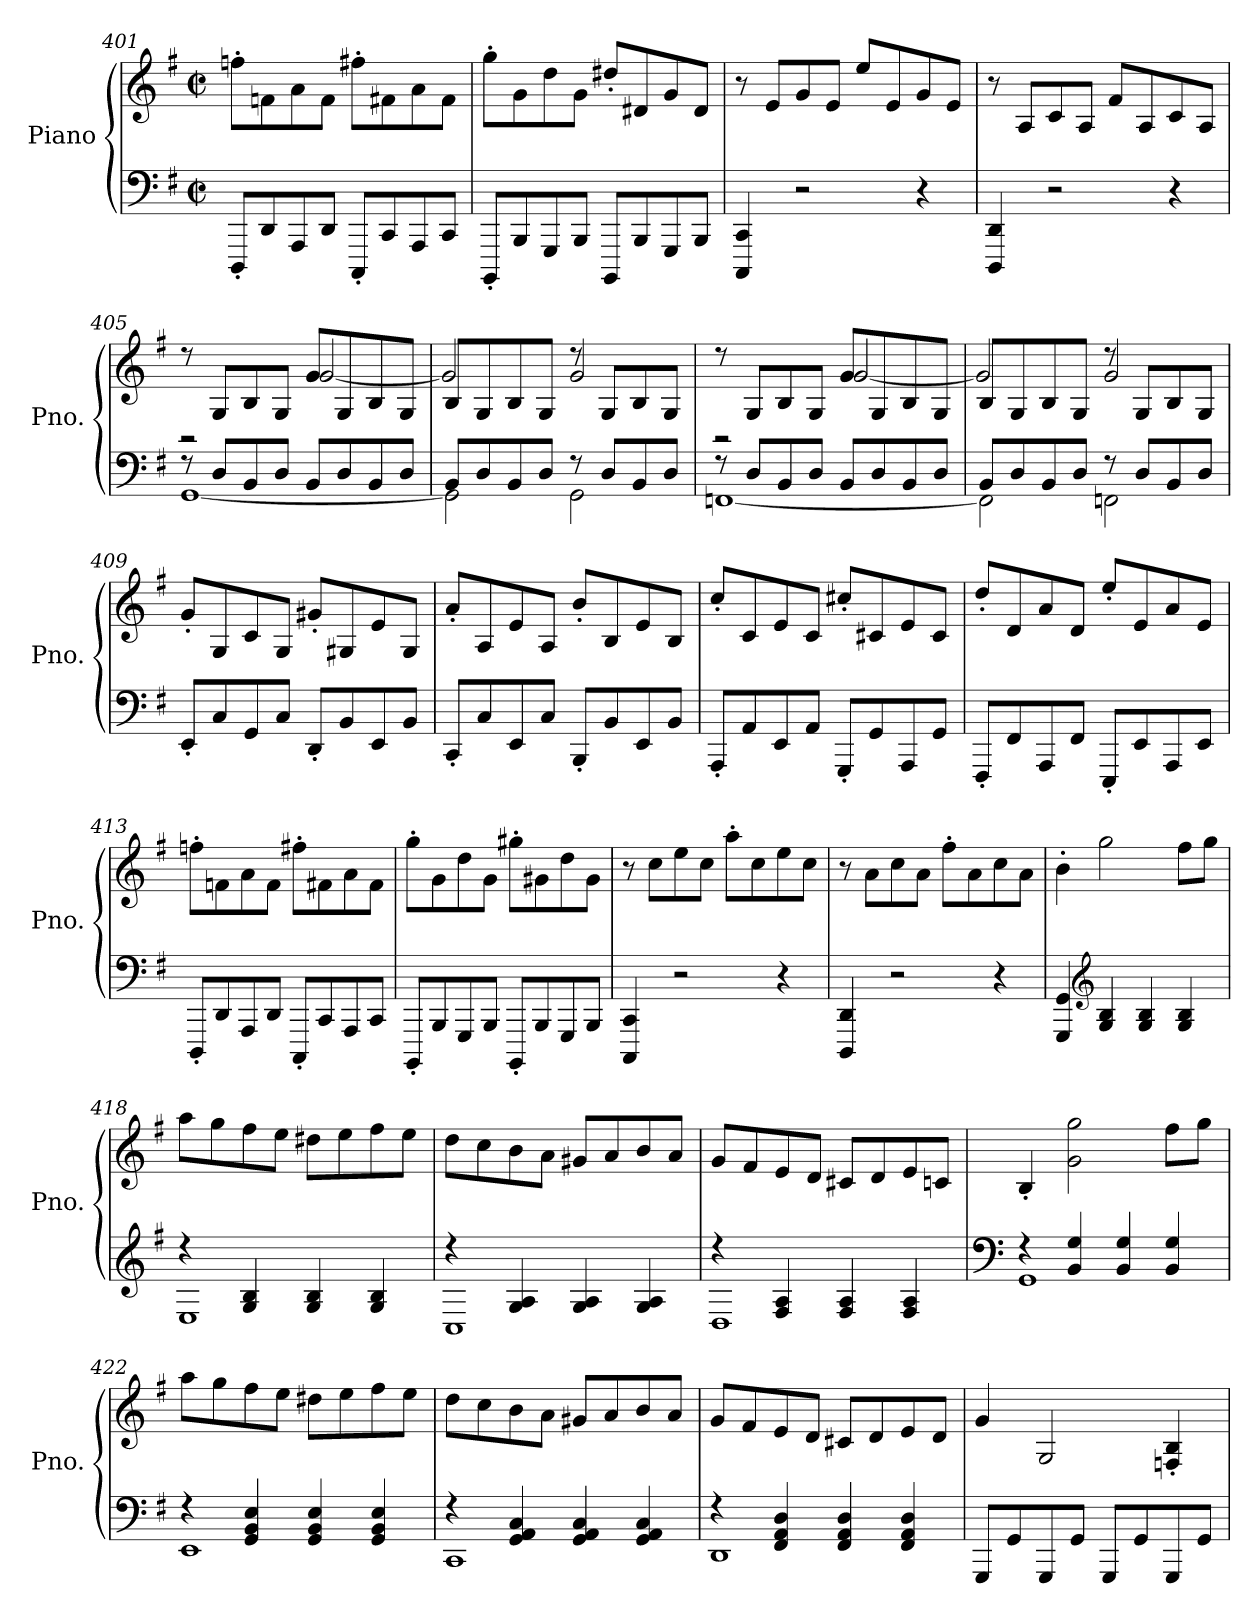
**kern	**kern
*part1	*part1
*staff2	*staff1
*I"Piano	*
*I'Pno.	*
*clefF4	*clefG2
*k[f#]	*k[f#]
*M2/2	*M2/2
*met(c|)	*met(c|)
=401	=401
8DDD'/L	8ffn'\L
8DD/	8fn\
8AAA/	8a\
8DD/J	8f\J
8CCC'/L	8ff#X'\L
8CC/	8f#X\
8AAA/	8a\
8CC/J	8f#\J
!!LO:LB:g=z
=402	=402
8BBBB'/L	8gg'\L
8BBB/	8g\
8GGG/	8dd\
8BBB/J	8g\J
8BBBB/L	8dd#X'/L
8BBB/	8d#X/
8GGG/	8g/
8BBB/J	8d#/J
=403	=403
4CCC/ 4CC/	8r
.	8e/L
2r	8g/
.	8e/J
.	8ee/L
.	8e/
4r	8g/
.	8e/J
=404	=404
4DDD/ 4DD/	8r
.	8A/L
2r	8c/
.	8A/J
.	8f#/L
.	8A/
4r	8c/
.	8A/J
=405	=405
*^	*^
8r	[1GG	8r	2r
8D/L	.	8G/L	.
8BB/	.	8B/	.
8D/J	.	8G/J	.
8BB/L	.	8g/L	[2g/
8D/	.	8G/	.
8BB/	.	8B/	.
8D/J	.	8G/J	.
=406	=406	=406	=406
8BB/L	2GG\]	8B/L	2g/]
8D/	.	8G/	.
8BB/	.	8B/	.
8D/J	.	8G/J	.
8r	2GG\	8r	2g/
8D/L	.	8G/L	.
8BB/	.	8B/	.
8D/J	.	8G/J	.
!!LO:LB:g=z	!!
=407	=407	=407	=407
8r	[1FFn	8r	2r
8D/L	.	8G/L	.
8BB/	.	8B/	.
8D/J	.	8G/J	.
8BB/L	.	8g/L	[2g/
8D/	.	8G/	.
8BB/	.	8B/	.
8D/J	.	8G/J	.
=408	=408	=408	=408
8BB/L	2FF\]	8B/L	2g/]
8D/	.	8G/	.
8BB/	.	8B/	.
8D/J	.	8G/J	.
8r	2FFn\	8r	2g/
8D/L	.	8G/L	.
8BB/	.	8B/	.
8D/J	.	8G/J	.
*v	*v	*	*
*	*v	*v
=409	=409
8EE'/L	8g'/L
8C/	8G/
8GG/	8c/
8C/J	8G/J
8DD'/L	8g#X'/L
8BB/	8G#X/
8EE/	8e/
8BB/J	8G#/J
=410	=410
8CC'/L	8a'/L
8C/	8A/
8EE/	8e/
8C/J	8A/J
8BBB'/L	8b'/L
8BB/	8B/
8EE/	8e/
8BB/J	8B/J
=411	=411
8AAA'/L	8cc'/L
8AA/	8c/
8EE/	8e/
8AA/J	8c/J
8GGG'/L	8cc#X'/L
8GG/	8c#X/
8AAA/	8e/
8GG/J	8c#/J
!!LO:LB:g=z
=412	=412
8FFF#'/L	8dd'/L
8FF#/	8d/
8AAA/	8a/
8FF#/J	8d/J
8EEE'/L	8ee'/L
8EE/	8e/
8AAA/	8a/
8EE/J	8e/J
=413	=413
8DDD'/L	8ffn'\L
8DD/	8fn\
8AAA/	8a\
8DD/J	8f\J
8CCC'/L	8ff#X'\L
8CC/	8f#X\
8AAA/	8a\
8CC/J	8f#\J
=414	=414
8BBBB'/L	8gg'\L
8BBB/	8g\
8GGG/	8dd\
8BBB/J	8g\J
8BBBB'/L	8gg#X'\L
8BBB/	8g#X\
8GGG/	8dd\
8BBB/J	8g#\J
=415	=415
4CCC/ 4CC/	8r
.	8cc\L
2r	8ee\
.	8cc\J
.	8aa'\L
.	8cc\
4r	8ee\
.	8cc\J
=416	=416
4DDD/ 4DD/	8r
.	8a\L
2r	8cc\
.	8a\J
.	8ff#'\L
.	8a\
4r	8cc\
.	8a\J
!!LO:LB:g=z
=417	=417
4GGG/ 4GG/	4b'\
*clefG2	*
4G/ 4B/	2gg\
4G/ 4B/	.
4G/ 4B/	8ff#\L
.	8gg\J
=418	=418
*^	*
4r	1E	8aa\L
.	.	8gg\
4G/ 4B/	.	8ff#\
.	.	8ee\J
4G/ 4B/	.	8dd#X\L
.	.	8ee\
4G/ 4B/	.	8ff#\
.	.	8ee\J
=419	=419	=419
4r	1C	8dd\L
.	.	8cc\
4G/ 4A/	.	8b\
.	.	8a\J
4G/ 4A/	.	8g#X/L
.	.	8a/
4G/ 4A/	.	8b/
.	.	8a/J
=420	=420	=420
4r	1D	8g/L
.	.	8f#/
4F#/ 4A/	.	8e/
.	.	8d/J
4F#/ 4A/	.	8c#X/L
.	.	8d/
4F#/ 4A/	.	8e/
.	.	8cn/J
=421	=421	=421
*clefF4	*	*
4r	1GG	4B'/
4BB/ 4G/	.	2g\ 2gg\
4BB/ 4G/	.	.
4BB/ 4G/	.	8ff#\L
.	.	8gg\J
!!LO:PB:g=z
=422	=422	=422
4r	1EE	8aa\L
.	.	8gg\
4GG/ 4BB/ 4E/	.	8ff#\
.	.	8ee\J
4GG/ 4BB/ 4E/	.	8dd#X\L
.	.	8ee\
4GG/ 4BB/ 4E/	.	8ff#\
.	.	8ee\J
=423	=423	=423
4r	1CC	8dd\L
.	.	8cc\
4GG/ 4AA/ 4C/	.	8b\
.	.	8a\J
4GG/ 4AA/ 4C/	.	8g#X/L
.	.	8a/
4GG/ 4AA/ 4C/	.	8b/
.	.	8a/J
=424	=424	=424
4r	1DD	8g/L
.	.	8f#/
4FF#/ 4AA/ 4D/	.	8e/
.	.	8d/J
4FF#/ 4AA/ 4D/	.	8c#X/L
.	.	8d/
4FF#/ 4AA/ 4D/	.	8e/
.	.	8d/J
*v	*v	*
=425	=425
8GGG/L	4g/
8GG/	.
8GGG/	2G/
8GG/J	.
8GGG/L	.
8GG/	.
8GGG/	4Fn/' 4B/'
8GG/J	.
=	=
*-	*-
